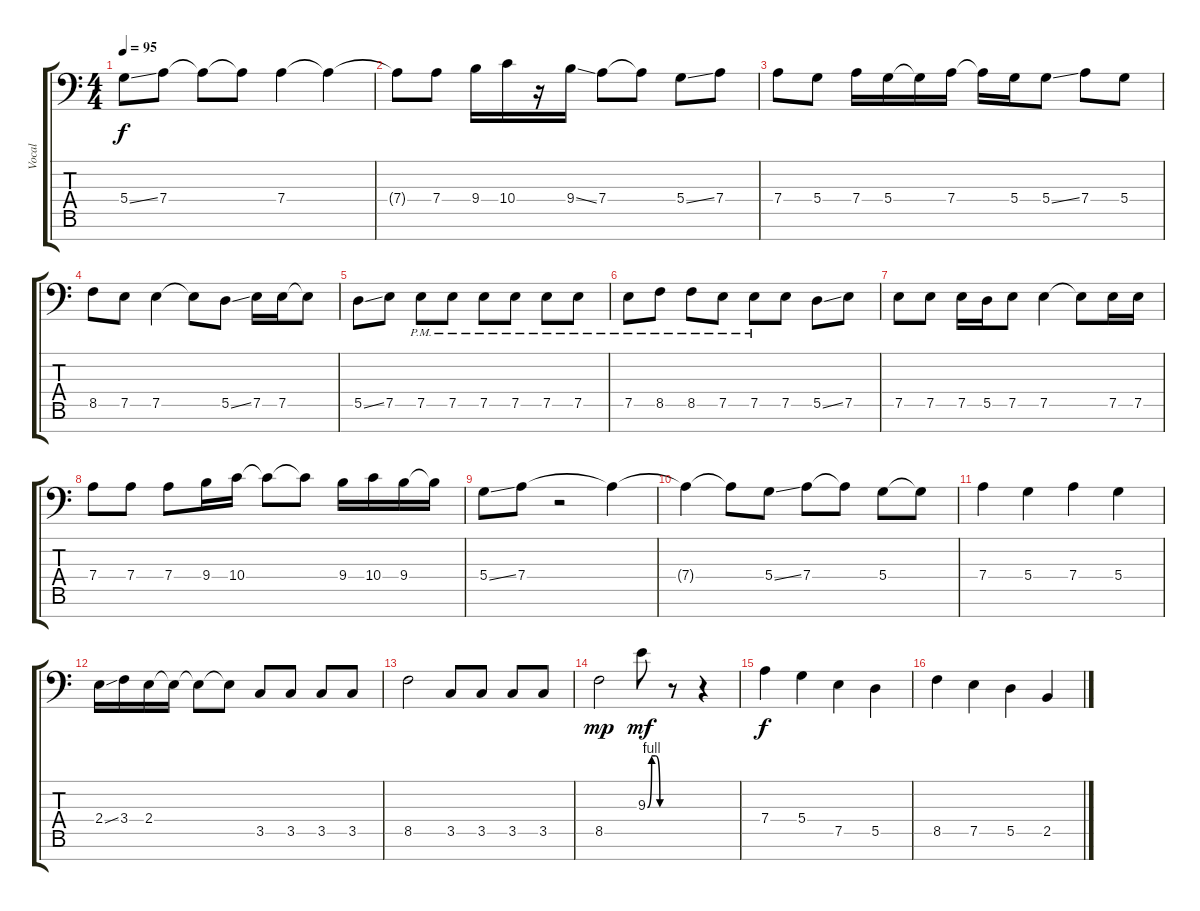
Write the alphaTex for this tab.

\track ("Vocal" "Vocal") {instrument tenorsax}
\staff {score tabs}
\tuning (E4 B3 G3 D3 A2 E2 C-1) {hide}
\ts (4 4)
\tempo 95
\clef f4
\ks c
5.4{ss}.8{dy f} 7.4.8 7.4{t}.8 7.4{t}.8 7.4.4 7.4{t}.4 |
7.4{t}.8 7.4.8 9.4.16 10.4.16 r.16 9.4{ss}.16 7.4.8 7.4{t}.8 5.4{ss}.8 7.4.8 |
7.4.8 5.4.8 7.4.16 5.4.16 5.4{t}.16 7.4.16 7.4{t}.16 5.4.16 5.4{ss}.8 7.4.8 5.4.8 |
8.5.8 7.5.8 7.5.4 7.5{t}.8 5.5{ss}.8 7.5.16 7.5.16 7.5{t}.8 |
5.5{ss}.8 7.5.8 7.5{pm}.8 7.5{pm}.8 7.5{pm}.8 7.5{pm}.8 7.5{pm}.8 7.5{pm}.8 |
7.5{pm}.8 8.5{pm}.8 8.5{pm}.8 7.5{pm}.8 7.5{pm}.8 7.5.8 5.5{ss}.8 7.5.8 |
7.5.8 7.5.8 7.5.16 5.5.16 7.5.8 7.5.4 7.5{t}.8 7.5.16 7.5.16 |
7.4.8 7.4.8 7.4.8 9.4.16 10.4.16 10.4{t}.8 10.4{t}.8 9.4.16 10.4.16 9.4.16 9.4{t}.16 |
5.4{ss}.8 7.4.8 r.2 7.4{t}.4 |
7.4{t}.4 7.4{t}.8 5.4{ss}.8 7.4.8 7.4{t}.8 5.4.8 5.4{t}.8 |
7.4.4 5.4.4 7.4.4 5.4.4 |
2.4{ss}.16 3.4.16 2.4.16 2.4{t}.16 2.4{t}.8 2.4{t}.8 3.5.8 3.5.8 3.5.8 3.5.8 |
8.5.2 3.5.8 3.5.8 3.5.8 3.5.8 |
8.5.2{dy mp} 9.3{be (custom 0 0 15 4 30 4 45 0 60 0)}.8{dy mf} r.8 r.4 |
7.4.4{dy f} 5.4.4 7.5.4 5.5.4 |
8.5.4 7.5.4 5.5.4 2.5.4
